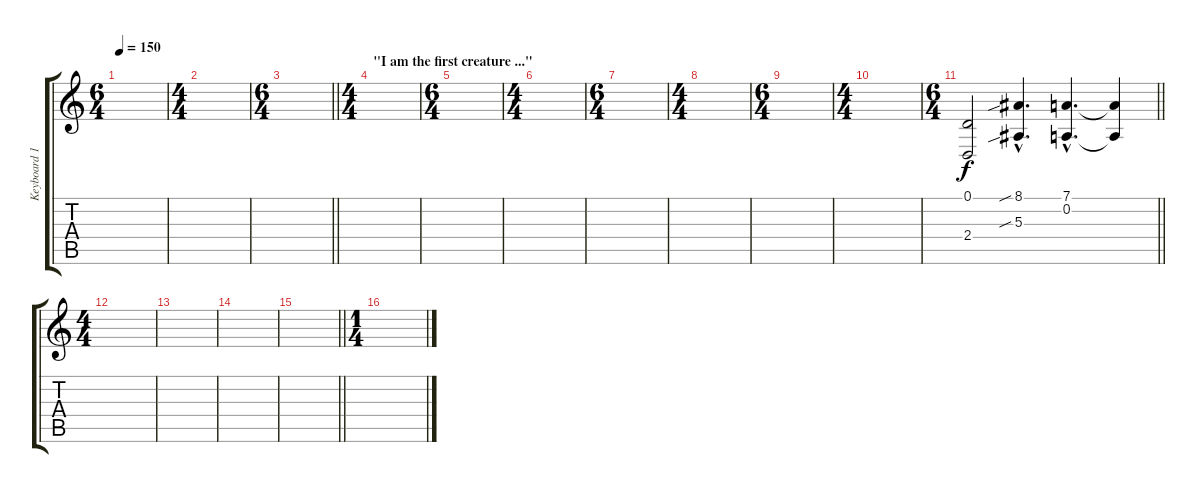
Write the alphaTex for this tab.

\track ("Keyboard 1 - Mustis" "Keyboard 1") {instrument stringensemble1}
\staff {score tabs}
\tuning (D4 A3 F3 C3 G2 D2) {hide}
\ts (6 4)
\tempo 150
\clef g2
\ks c
|
\ts (4 4)
|
\ts (6 4)
\barLineRight lightlight
|
\ts (4 4)
\section ("" "\"I am the first creature ...\"")
|
\ts (6 4)
|
\ts (4 4)
|
\ts (6 4)
|
\ts (4 4)
|
\ts (6 4)
|
\ts (4 4)
|
\ts (6 4)
\barLineRight lightlight
(0.1 2.4).2 (8.1{sib hac} 5.3{sib hac}).4{d} (7.1{hac} 0.2{hac}).4{d} (7.1{t} 0.2{t}).4 |
\ts (4 4)
\section ("" "")
|
|
|
\barLineRight lightlight
|
\ts (1 4)
\section ("" "")
